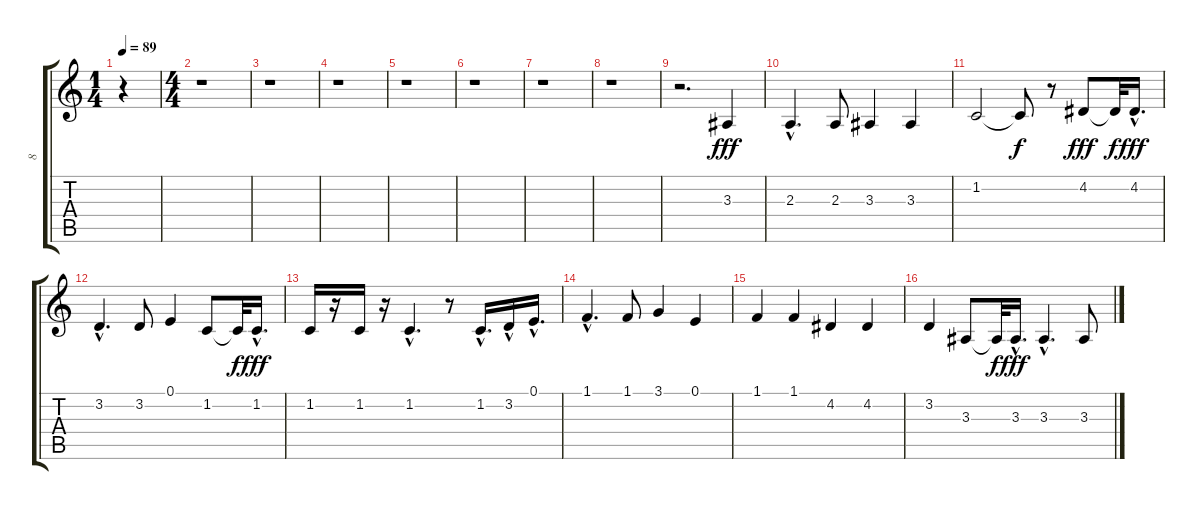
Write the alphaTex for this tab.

\track ("8" "8") {instrument trombone}
\staff {score tabs}
\tuning (E4 B3 G3 D3 A2 E2) {hide}
\ts (1 4)
\tempo 89
\clef g2
\ks c
r.4{dy fff instrument trombone} |
\ts (4 4)
r.1 |
r.1 |
r.1 |
r.1 |
r.1 |
r.1 |
r.1 |
r.2{d} 3.3.4 |
2.3{hac}.4{d} 2.3.8 3.3.4 3.3.4 |
1.2.2 1.2{t}.8{dy f} r.8 4.2.8{dy fff} 4.2{t}.32{dy f} 4.2{hac}.16{d dy fff} |
3.2{hac}.4{d} 3.2.8 0.1.4 1.2.8 1.2{t}.32{dy f} 1.2{hac}.16{d dy fff} |
1.2.16 r.16 1.2.16 r.16 1.2{hac}.4{d} r.8 1.2{hac}.16{d} 3.2{hac}.16 0.1{hac}.16{d} |
1.1{hac}.4{d} 1.1.8 3.1.4 0.1.4 |
1.1.4 1.1.4 4.2.4 4.2.4 |
3.2.4 3.3.8 3.3{t}.32{dy f} 3.3{hac}.16{d dy fff} 3.3{hac}.4{d} 3.3.8
